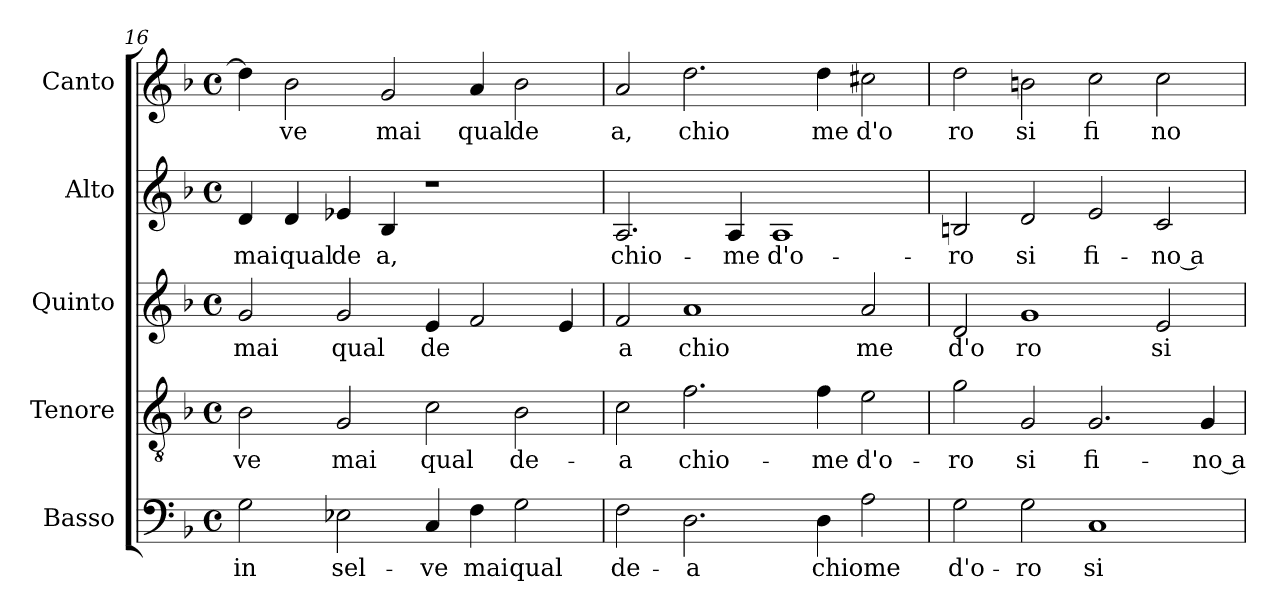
**kern	**text	**kern	**text	**kern	**text	**kern	**text	**kern	**text
*part5	*part5	*part4	*part4	*part3	*part3	*part2	*part2	*part1	*part1
*staff5	*staff5	*staff4	*staff4	*staff3	*staff3	*staff2	*staff2	*staff1	*staff1
*I"Basso	*	*I"Tenore	*	*I"Quinto	*	*I"Alto	*	*I"Canto	*
*clefF4	*	*clefGv2	*	*clefG2	*	*clefG2	*	*clefG2	*
*k[b-]	*	*k[b-]	*	*k[b-]	*	*k[b-]	*	*k[b-]	*
*F:	*	*F:	*	*F:	*	*F:	*	*F:	*
*M4/4	*	*M4/4	*	*M4/4	*	*M4/4	*	*M4/4	*
*met(c)	*	*met(c)	*	*met(c)	*	*met(c)	*	*met(c)	*
=16	=16	=16	=16	=16	=16	=16	=16	=16	=16
!	!LO:LY:b:cj	!	!LO:LY:b:cj	!	!LO:LY:b:cj	!	!LO:LY:b:cj	!	!
2G\	in	2B-\	-ve	2g/	mai	4d/	mai	4dd\]	.
!	!	!	!	!	!	!	!LO:LY:b:cj	!	!LO:LY:b:cj
.	.	.	.	.	.	4d/	qual	2b-\	ve
!	!LO:LY:b:cj	!	!LO:LY:b:cj	!	!LO:LY:b:cj	!	!LO:LY:b:cj	!	!
2E-X\	sel-	2G/	mai	2g/	qual	4e-X/	de	.	.
!	!	!	!	!	!	!	!LO:LY:b:cj	!	!LO:LY:b:cj
.	.	.	.	.	.	4B-/	a,	2g/	mai
!	!LO:LY:b:cj	!	!LO:LY:b:cj	!	!LO:LY:b:cj	!	!	!	!
4C/	-ve	2c\	qual	4e/	de	1r	.	.	.
!	!LO:LY:b:cj	!	!	!	!	!	!	!	!LO:LY:b:cj
4F\	mai	.	.	2f/	.	.	.	4a/	qual
!	!LO:LY:b:cj	!	!LO:LY:b:cj	!	!	!	!	!	!LO:LY:b:cj
2G\	qual	2B-\	de-	.	.	.	.	2b-\	de
.	.	.	.	4e/	.	.	.	.	.
=17	=17	=17	=17	=17	=17	=17	=17	=17	=17
!	!LO:LY:b:cj	!	!LO:LY:b:cj	!	!LO:LY:b:cj	!	!LO:LY:b:cj	!	!LO:LY:b:cj
2F\	de-	2c\	-a	2f/	a	2.A/	chio-	2a/	a,
!	!LO:LY:b:cj	!	!LO:LY:b:cj	!	!LO:LY:b:cj	!	!	!	!LO:LY:b:cj
2.D\	-a	2.f\	chio-	1a	chio	.	.	2.dd\	chio
!	!	!	!	!	!	!	!LO:LY:b:cj	!	!
.	.	.	.	.	.	4A/	-me	.	.
!	!	!	!	!	!	!	!LO:LY:b:cj	!	!
.	.	.	.	.	.	1A	d'o-	.	.
!	!LO:LY:b:cj	!	!LO:LY:b:cj	!	!	!	!	!	!LO:LY:b:cj
4D\	chiome	4f\	-me	.	.	.	.	4dd\	me
!	!	!	!LO:LY:b:cj	!	!LO:LY:b:cj	!	!	!	!LO:LY:b:cj
2A\	.	2e\	d'o-	2a/	me	.	.	2cc#X\	d'o
=18	=18	=18	=18	=18	=18	=18	=18	=18	=18
!	!LO:LY:b:cj	!	!LO:LY:b:cj	!	!LO:LY:b:cj	!	!LO:LY:b:cj	!	!LO:LY:b:cj
2G\	d'o-	2g\	-ro	2d/	d'o	2Bn/	-ro	2dd\	ro
!	!LO:LY:b:cj	!	!LO:LY:b:cj	!	!LO:LY:b:cj	!	!LO:LY:b:cj	!	!LO:LY:b:cj
2G\	-ro	2G/	si	1g	ro	2d/	si	2bn\	si
!	!LO:LY:b:cj	!	!LO:LY:b:cj	!	!	!	!LO:LY:b:cj	!	!LO:LY:b:cj
1C	si	2.G/	fi-	.	.	2e/	fi-	2cc\	fi
!	!	!	!	!	!LO:LY:b:cj	!	!LO:LY:b:rj	!	!LO:LY:b:cj
.	.	.	.	2e/	si	2c/	-no a	2cc\	no
!	!	!	!LO:LY:b:rj	!	!	!	!	!	!
.	.	4G/	-no a	.	.	.	.	.	.
=	=	=	=	=	=	=	=	=	=
*-	*-	*-	*-	*-	*-	*-	*-	*-	*-
